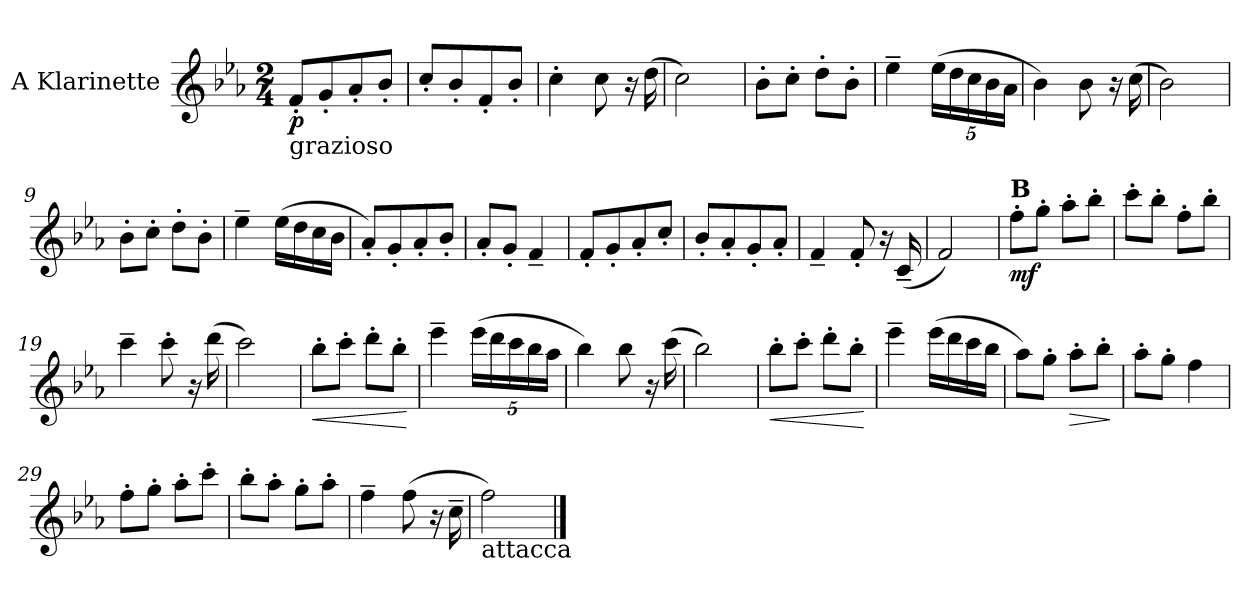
**kern	**dynam
*part1	*part1
*staff1	*staff1
*I"A Klarinette	*
*I'A Kl.	*
*clefG2	*
*ITrd2c3	*
*k[]	*
*M2/4	*
=1	=1
!LO:TX:b:t=grazioso	!
!	!LO:DY:b
8d'/L	p
8e'/	.
8f'/	.
8g'/J	.
=2	=2
8a'/L	.
8g'/	.
8d'/	.
8g'/J	.
=3	=3
4a'\	.
8a\	.
16r	.
(16b\	.
=4	=4
2a\)	.
=5	=5
8g'\L	.
8a'\J	.
8b'\L	.
8g'\J	.
=6	=6
4cc~\	.
*Xbrackettup	*
(20cc\LL	.
20b\	.
20a\	.
20g\	.
20f\JJ	.
=7	=7
4g\)	.
8g\	.
16r	.
(16a\	.
=8	=8
2g\)	.
=9	=9
8g'\L	.
8a'\J	.
8b'\L	.
8g'\J	.
!!LO:LB:g=z
=10	=10
4cc~\	.
(16cc\LL	.
16b\	.
16a\	.
16g\JJ	.
=11	=11
8f'/L)	.
8e'/	.
8f'/	.
8g'/J	.
=12	=12
8f'/L	.
8e'/J	.
4d~/	.
=13	=13
8d'/L	.
8e'/	.
8f'/	.
8a'/J	.
=14	=14
8g'/L	.
8f'/	.
8e'/	.
8f'/J	.
=15	=15
4d~/	.
8d'/	.
16r	.
(16A~/	.
=16	=16
2d/)	.
=17	=17
!LO:TX:a:B:t=B	!
!	!LO:DY:b
8dd'\L	mf
8ee'\J	.
8ff'\L	.
8gg'\J	.
=18	=18
8aa'\L	.
8gg'\J	.
8dd'\L	.
8gg'\J	.
!!LO:LB:g=z
=19	=19
4aa~\	.
8aa'\	.
16r	.
(16bb\	.
=20	=20
2aa\)	.
=21	=21
!	!LO:HP:b
8gg'\L	<
8aa'\J	.
8bb'\L	.
8gg'\J	.
.	[
=22	=22
4ccc~\	.
(20ccc\LL	.
20bb\	.
20aa\	.
20gg\	.
20ff\JJ	.
=23	=23
4gg\)	.
8gg\	.
16r	.
(16aa\	.
=24	=24
2gg\)	.
=25	=25
!	!LO:HP:b
8gg'\L	<
8aa'\J	.
8bb'\L	.
8gg'\J	.
.	[
=26	=26
4ccc~\	.
(16ccc\LL	.
16bb\	.
16aa\	.
16gg\JJ	.
!!LO:LB:g=z
=27	=27
8ff\L)	.
8ee'\J	.
!	!LO:HP:b
8ff'\L	>
8gg'\J	.
.	]
=28	=28
8ff'\L	.
8ee'\J	.
4dd\	.
=29	=29
8dd'\L	.
8ee'\J	.
8ff'\L	.
8aa'\J	.
=30	=30
8gg'\L	.
8ff'\J	.
8ee'\L	.
8ff'\J	.
=31	=31
4dd~\	.
(8dd\	.
16r	.
16a~\	.
=32	=32
!LO:TX:b:t=attacca	!
2dd\)	.
==	==
*-	*-
